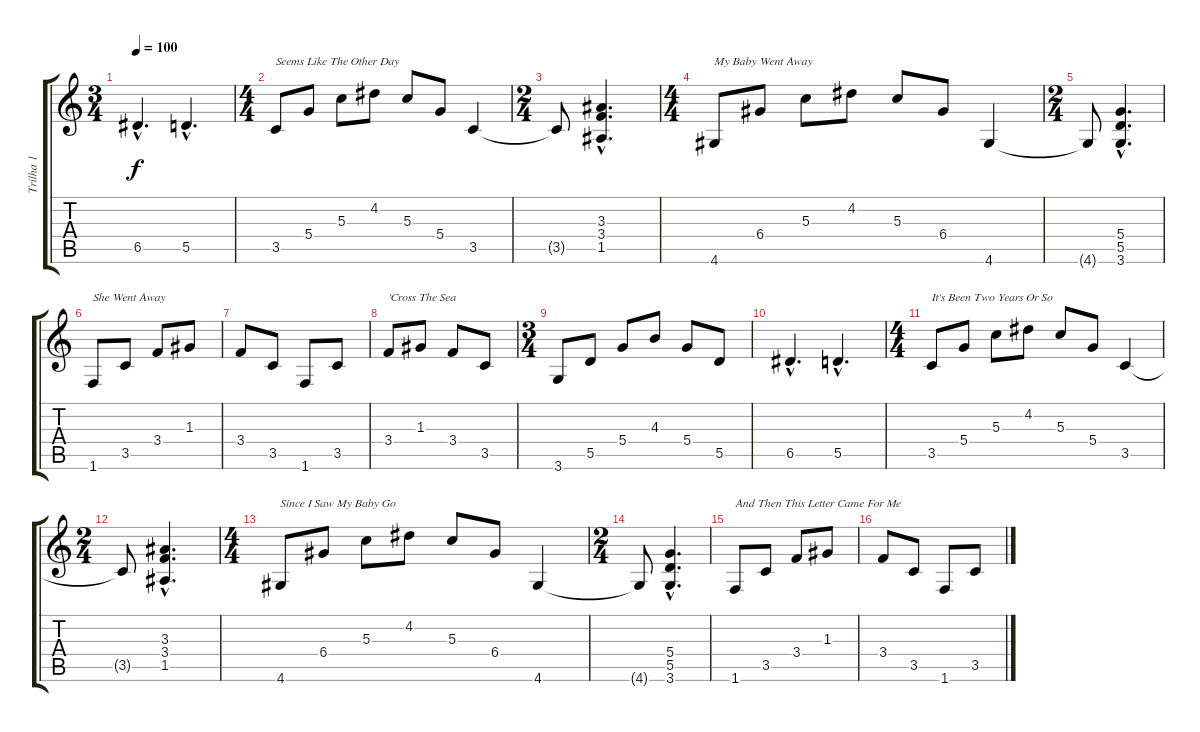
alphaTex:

\track ("Trilha 1" "Trilha 1") {instrument distortionguitar}
\staff {score tabs}
\tuning (E4 B3 G3 D3 A2 E2) {hide}
\ts (3 4)
\tempo 100
\clef g2
\ks c
6.5{hac}.4{d dy f instrument distortionguitar} 5.5{hac}.4{d} |
\ts (4 4)
3.5.8{txt "Seems Like The Other Day"} 5.4.8 5.3.8 4.2.8 5.3.8 5.4.8 3.5.4 |
\ts (2 4)
3.5{t}.8 (3.3{hac} 3.4{hac} 1.5{hac}).4{d} |
\ts (4 4)
4.6.8{txt "My Baby Went Away"} 6.4.8 5.3.8 4.2.8 5.3.8 6.4.8 4.6.4 |
\ts (2 4)
4.6{t}.8 (5.4{hac} 5.5{hac} 3.6{hac}).4{d} |
1.6.8{txt "She Went Away"} 3.5.8 3.4.8 1.3.8 |
3.4.8 3.5.8 1.6.8 3.5.8 |
3.4.8{txt "'Cross The Sea"} 1.3.8 3.4.8 3.5.8 |
\ts (3 4)
3.6.8 5.5.8 5.4.8 4.3.8 5.4.8 5.5.8 |
6.5{hac}.4{d} 5.5{hac}.4{d} |
\ts (4 4)
3.5.8{txt "It's Been Two Years Or So"} 5.4.8 5.3.8 4.2.8 5.3.8 5.4.8 3.5.4 |
\ts (2 4)
3.5{t}.8 (3.3{hac} 3.4{hac} 1.5{hac}).4{d} |
\ts (4 4)
4.6.8{txt "Since I Saw My Baby Go"} 6.4.8 5.3.8 4.2.8 5.3.8 6.4.8 4.6.4 |
\ts (2 4)
4.6{t}.8 (5.4{hac} 5.5{hac} 3.6{hac}).4{d} |
1.6.8{txt "And Then This Letter Came For Me"} 3.5.8 3.4.8 1.3.8 |
3.4.8 3.5.8 1.6.8 3.5.8
